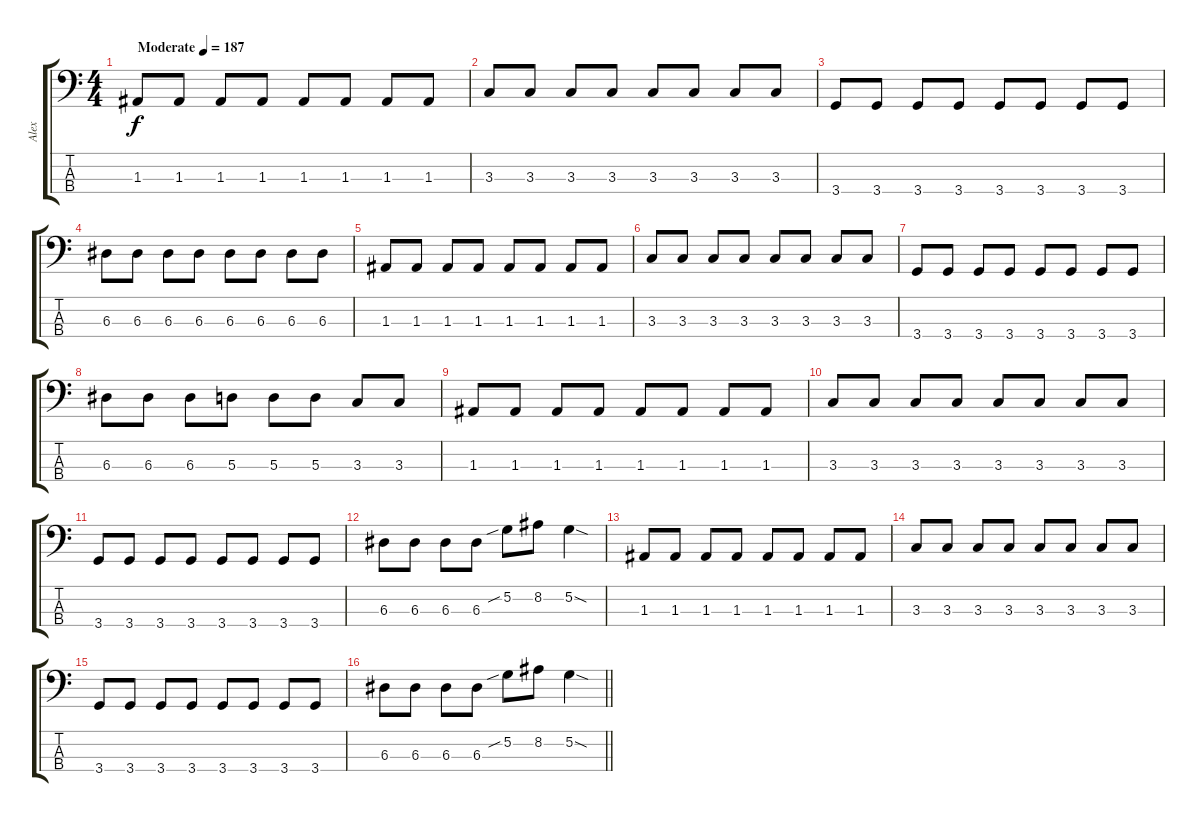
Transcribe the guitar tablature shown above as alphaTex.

\track ("Alex" "Alex") {instrument electricbassfinger}
\staff {score tabs}
\tuning (G2 D2 A1 E1) {hide}
\ts (4 4)
\tempo (187 "Moderate")
\clef f4
\ks c
1.3.8{dy f instrument electricbassfinger} 1.3.8 1.3.8 1.3.8 1.3.8 1.3.8 1.3.8 1.3.8 |
3.3.8 3.3.8 3.3.8 3.3.8 3.3.8 3.3.8 3.3.8 3.3.8 |
3.4.8 3.4.8 3.4.8 3.4.8 3.4.8 3.4.8 3.4.8 3.4.8 |
6.3.8 6.3.8 6.3.8 6.3.8 6.3.8 6.3.8 6.3.8 6.3.8 |
1.3.8 1.3.8 1.3.8 1.3.8 1.3.8 1.3.8 1.3.8 1.3.8 |
3.3.8 3.3.8 3.3.8 3.3.8 3.3.8 3.3.8 3.3.8 3.3.8 |
3.4.8 3.4.8 3.4.8 3.4.8 3.4.8 3.4.8 3.4.8 3.4.8 |
6.3.8 6.3.8 6.3.8 5.3.8 5.3.8 5.3.8 3.3.8 3.3.8 |
1.3.8 1.3.8 1.3.8 1.3.8 1.3.8 1.3.8 1.3.8 1.3.8 |
3.3.8 3.3.8 3.3.8 3.3.8 3.3.8 3.3.8 3.3.8 3.3.8 |
3.4.8 3.4.8 3.4.8 3.4.8 3.4.8 3.4.8 3.4.8 3.4.8 |
6.3.8 6.3.8 6.3.8 6.3.8 5.2{sib}.8 8.2.8 5.2{sod}.4 |
1.3.8 1.3.8 1.3.8 1.3.8 1.3.8 1.3.8 1.3.8 1.3.8 |
3.3.8 3.3.8 3.3.8 3.3.8 3.3.8 3.3.8 3.3.8 3.3.8 |
3.4.8 3.4.8 3.4.8 3.4.8 3.4.8 3.4.8 3.4.8 3.4.8 |
\barLineRight lightlight
6.3.8 6.3.8 6.3.8 6.3.8 5.2{sib}.8 8.2.8 5.2{sod}.4
